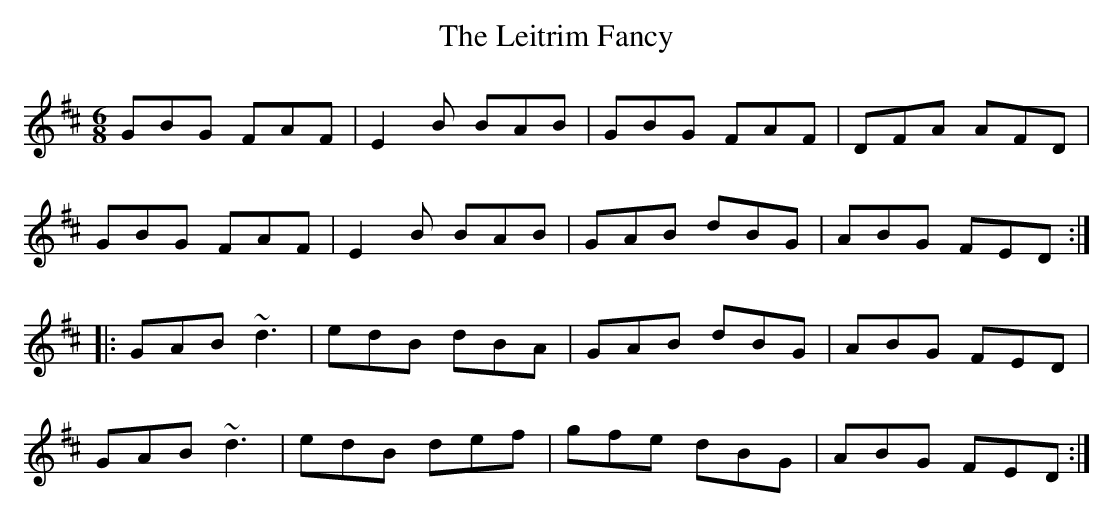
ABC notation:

X:1
T:Leitrim Fancy, The
M:6/8
K:Edor
GBG FAF|E2B BAB|GBG FAF|DFA AFD|
GBG FAF|E2B BAB|GAB dBG|ABG FED:|
|:GAB ~d3|edB dBA|GAB dBG|ABG FED|
GAB ~d3|edB def|gfe dBG|ABG FED:|
